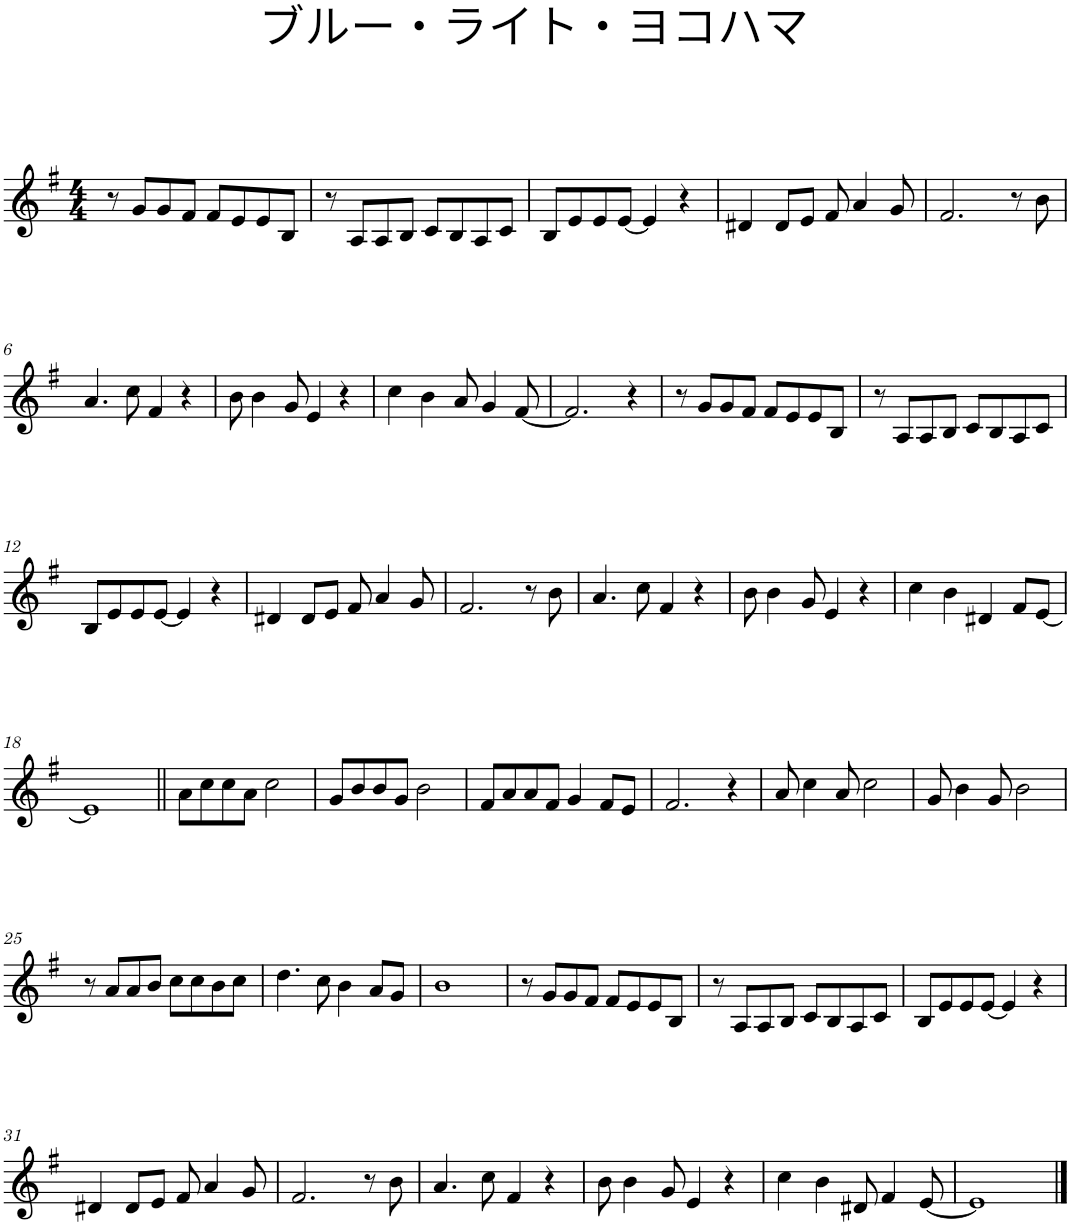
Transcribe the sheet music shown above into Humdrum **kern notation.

**kern
*part1
*staff1
*I"Piano
*I'Pno.
*clefG2
*k[f#]
*M4/4
=1
8r
8g/L
8g/
8f#/J
8f#/L
8e/
8e/
8B/J
=2
8r
8A/L
8A/
8B/J
8c/L
8B/
8A/
8c/J
=3
8B/L
8e/
8e/
[<8e/J
4e/]
4r
=4
4d#X/
8d#/L
8e/J
8f#/
4a/
8g/
=5
2.f#/
8r
8b\
!!LO:LB:g=z
=6
4.a/
8cc\
4f#/
4r
=7
8b\
4b\
8g/
4e/
4r
=8
4cc\
4b\
8a/
4g/
[<8f#/
=9
2.f#/]
4r
=10
8r
8g/L
8g/
8f#/J
8f#/L
8e/
8e/
8B/J
=11
8r
8A/L
8A/
8B/J
8c/L
8B/
8A/
8c/J
!!LO:LB:g=z
=12
8B/L
8e/
8e/
[<8e/J
4e/]
4r
=13
4d#X/
8d#/L
8e/J
8f#/
4a/
8g/
=14
2.f#/
8r
8b\
=15
4.a/
8cc\
4f#/
4r
=16
8b\
4b\
8g/
4e/
4r
=17
4cc\
4b\
4d#X/
8f#/L
[8e/J
!!LO:LB:g=z
=18
1e]
=19||
8a\L
8cc\
8cc\
8a\J
2cc\
=20
8g/L
8b/
8b/
8g/J
2b\
=21
8f#/L
8a/
8a/
8f#/J
4g/
8f#/L
8e/J
=22
2.f#/
4r
=23
8a/
4cc\
8a/
2cc\
=24
8g/
4b\
8g/
2b\
!!LO:LB:g=z
=25
8r
8a/L
8a/
8b/J
8cc\L
8cc\
8b\
8cc\J
=26
4.dd\
8cc\
4b\
8a/L
8g/J
=27
1b
=28
8r
8g/L
8g/
8f#/J
8f#/L
8e/
8e/
8B/J
=29
8r
8A/L
8A/
8B/J
8c/L
8B/
8A/
8c/J
=30
8B/L
8e/
8e/
[<8e/J
4e/]
4r
!!LO:LB:g=z
=31
4d#X/
8d#/L
8e/J
8f#/
4a/
8g/
=32
2.f#/
8r
8b\
=33
4.a/
8cc\
4f#/
4r
=34
8b\
4b\
8g/
4e/
4r
=35
4cc\
4b\
8d#X/
4f#/
[<8e/
=36
1e]
==
*-
